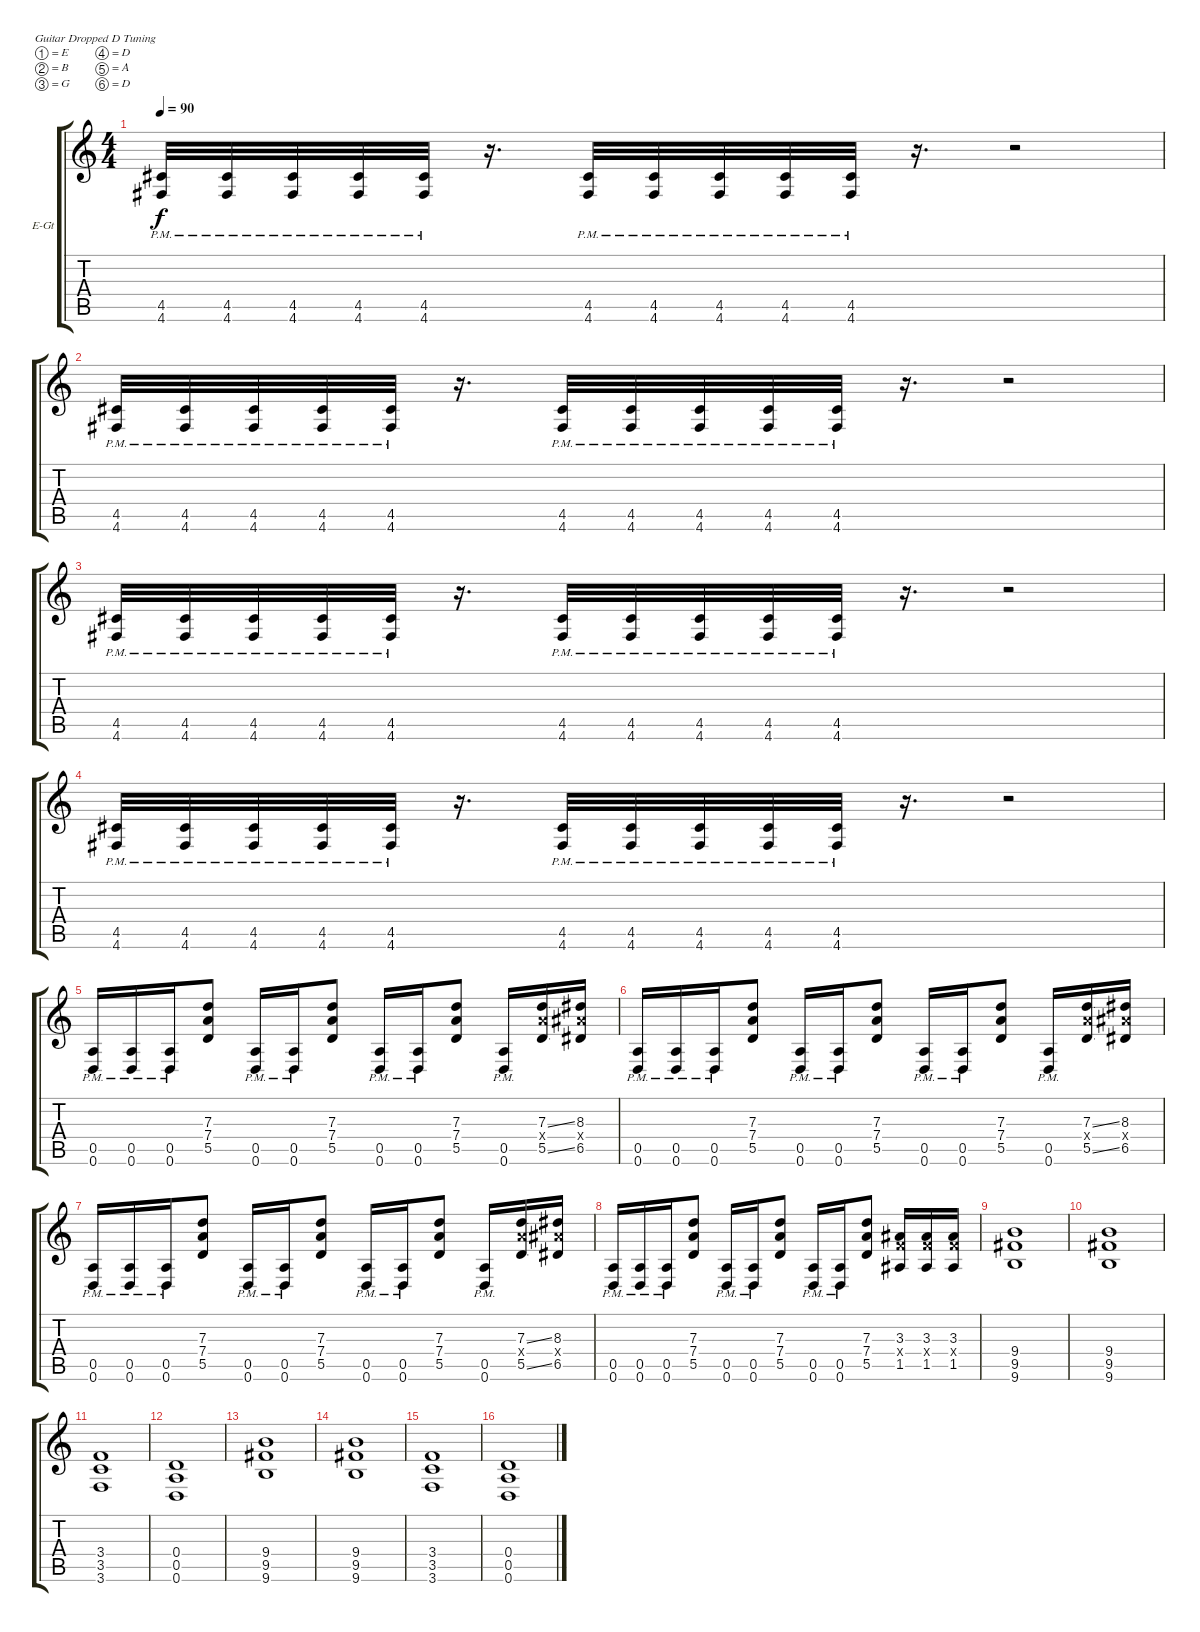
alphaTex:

\bracketExtendMode groupsimilarinstruments
\firstSystemTrackNameOrientation horizontal
\otherSystemsTrackNameOrientation horizontal
\track ("Гитара 1" "E-Gt") {instrument overdrivenguitar}
\staff {score tabs}
\tuning (E4 B3 G3 D3 A2 D2)
\ts (4 4)
\tempo 90
\clef g2
\ks c
(4.5{pm} 4.6{pm}).32{dy f} (4.5{pm} 4.6{pm}).32 (4.5{pm} 4.6{pm}).32 (4.5{pm} 4.6{pm}).32 (4.5{pm} 4.6{pm}).32 r.16{d} (4.5{pm} 4.6{pm}).32 (4.5{pm} 4.6{pm}).32 (4.5{pm} 4.6{pm}).32 (4.5{pm} 4.6{pm}).32 (4.5{pm} 4.6{pm}).32 r.16{d} r.2 |
(4.5{pm} 4.6{pm}).32 (4.5{pm} 4.6{pm}).32 (4.5{pm} 4.6{pm}).32 (4.5{pm} 4.6{pm}).32 (4.5{pm} 4.6{pm}).32 r.16{d} (4.5{pm} 4.6{pm}).32 (4.5{pm} 4.6{pm}).32 (4.5{pm} 4.6{pm}).32 (4.5{pm} 4.6{pm}).32 (4.5{pm} 4.6{pm}).32 r.16{d} r.2 |
(4.5{pm} 4.6{pm}).32 (4.5{pm} 4.6{pm}).32 (4.5{pm} 4.6{pm}).32 (4.5{pm} 4.6{pm}).32 (4.5{pm} 4.6{pm}).32 r.16{d} (4.5{pm} 4.6{pm}).32 (4.5{pm} 4.6{pm}).32 (4.5{pm} 4.6{pm}).32 (4.5{pm} 4.6{pm}).32 (4.5{pm} 4.6{pm}).32 r.16{d} r.2 |
(4.5{pm} 4.6{pm}).32 (4.5{pm} 4.6{pm}).32 (4.5{pm} 4.6{pm}).32 (4.5{pm} 4.6{pm}).32 (4.5{pm} 4.6{pm}).32 r.16{d} (4.5{pm} 4.6{pm}).32 (4.5{pm} 4.6{pm}).32 (4.5{pm} 4.6{pm}).32 (4.5{pm} 4.6{pm}).32 (4.5{pm} 4.6{pm}).32 r.16{d} r.2 |
(0.5{pm} 0.6{pm}).16 (0.5{pm} 0.6{pm}).16 (0.5{pm} 0.6{pm}).16 (7.3 7.4 5.5).8 (0.5{pm} 0.6{pm}).16 (0.5{pm} 0.6{pm}).16 (7.3 7.4 5.5).8 (0.5{pm} 0.6{pm}).16 (0.5{pm} 0.6{pm}).16 (7.3 7.4 5.5).8 (0.5{pm} 0.6{pm}).16 (7.3{ss} 7.4{x} 5.5{ss}).16 (8.3 8.4{x} 6.5).16 |
(0.5{pm} 0.6{pm}).16 (0.5{pm} 0.6{pm}).16 (0.5{pm} 0.6{pm}).16 (7.3 7.4 5.5).8 (0.5{pm} 0.6{pm}).16 (0.5{pm} 0.6{pm}).16 (7.3 7.4 5.5).8 (0.5{pm} 0.6{pm}).16 (0.5{pm} 0.6{pm}).16 (7.3 7.4 5.5).8 (0.5{pm} 0.6{pm}).16 (7.3{ss} 7.4{x} 5.5{ss}).16 (8.3 8.4{x} 6.5).16 |
(0.5{pm} 0.6{pm}).16 (0.5{pm} 0.6{pm}).16 (0.5{pm} 0.6{pm}).16 (7.3 7.4 5.5).8 (0.5{pm} 0.6{pm}).16 (0.5{pm} 0.6{pm}).16 (7.3 7.4 5.5).8 (0.5{pm} 0.6{pm}).16 (0.5{pm} 0.6{pm}).16 (7.3 7.4 5.5).8 (0.5{pm} 0.6{pm}).16 (7.3{ss} 7.4{x} 5.5{ss}).16 (8.3 8.4{x} 6.5).16 |
(0.5{pm} 0.6{pm}).16 (0.5{pm} 0.6{pm}).16 (0.5{pm} 0.6{pm}).16 (7.3 7.4 5.5).8 (0.5{pm} 0.6{pm}).16 (0.5{pm} 0.6{pm}).16 (7.3 7.4 5.5).8 (0.5{pm} 0.6{pm}).16 (0.5{pm} 0.6{pm}).16 (7.3 7.4 5.5).8 (3.3 3.4{x} 1.5).16 (3.3 3.4{x} 1.5).16 (3.3 3.4{x} 1.5).16 |
(9.4 9.5 9.6).1 |
(9.4 9.5 9.6).1 |
(3.4 3.5 3.6).1 |
(0.4 0.5 0.6).1 |
(9.4 9.5 9.6).1 |
(9.4 9.5 9.6).1 |
(3.4 3.5 3.6).1 |
(0.4 0.5 0.6).1
